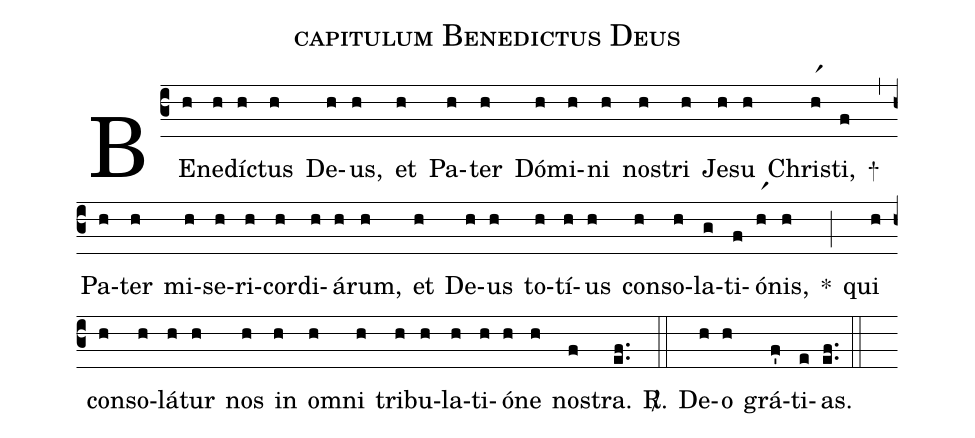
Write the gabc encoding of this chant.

name: capitulum Benedictus Deus;
%%
(c3)
BE(h)ne(h)díc(h)tus(h) De(h)us,(h) et(h) Pa(h)ter(h) Dó(h)mi(h)ni(h) nos(h)tri(h) Je(h)su(h) Chris(hr1)ti,(f) +(,)
Pa(h)ter(h) mi(h)se(h)ri(h)cor(h)di(h)á(h)rum,(h) et(h) De(h)us(h) to(h)tí(h)us(h) con(h)so(h)la(g)ti(f)ó(hr1)nis,(h) *(;)
qui(h) con(h)so(h)lá(h)tur(h) nos(h) in(h) om(h)ni(h) tri(h)bu(h)la(h)ti(h)ó(h)ne(h) nos(f)tra.(ef..) <sp>R/</sp>.(::)
De(h)o(h) grá(f')ti(e)as.(e.f.) (::)
